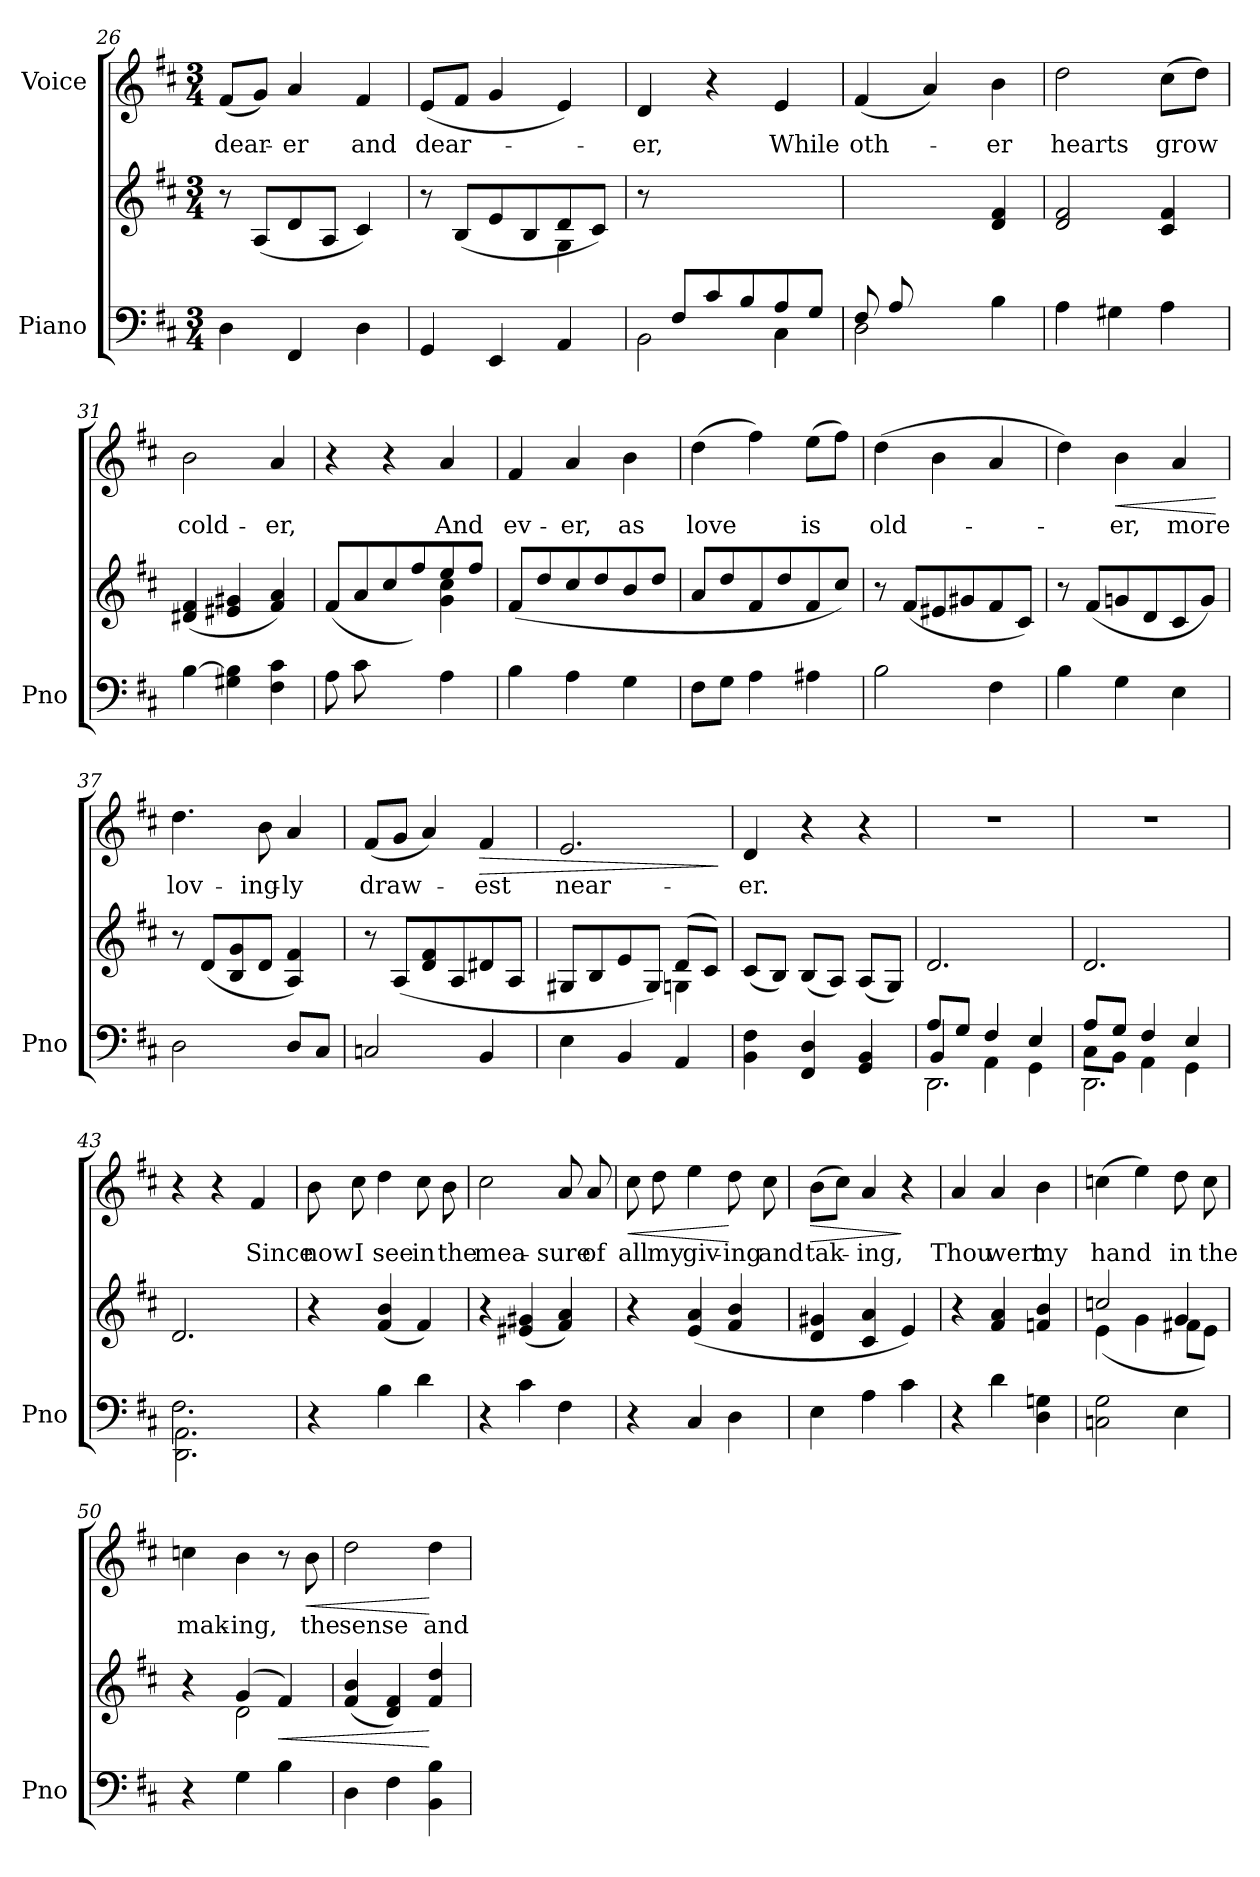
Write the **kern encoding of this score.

**kern	**kern	**dynam	**kern	**text	**dynam
*part2	*part2	*part2	*part1	*part1	*part1
*staff3	*staff2	*staff2/3	*staff1	*staff1	*staff1
*I"Piano	*	*	*I"Voice	*	*
*I'Pno	*	*	*	*	*
*clefF4	*clefG2	*	*clefG2	*	*
*k[f#c#]	*k[f#c#]	*	*k[f#c#]	*	*
*M3/4	*M3/4	*	*M3/4	*	*
=26	=26	=26	=26	=26	=26
!	!	!	!	!LO:LY:b	!
4D\	8r	.	(8f#/L	dear-	.
.	(8A/L	.	8g/J)	.	.
!	!	!	!	!LO:LY:b	!
4FF#/	8d/	.	4a/	-er	.
.	8A/J	.	.	.	.
!	!	!	!	!LO:LY:b	!
4D\	4c#/)	.	4f#/	and	.
=27	=27	=27	=27	=27	=27
*	*^	*	*	*	*
!	!	!	!	!	!LO:LY:b	!
4GG/	8r	2ryy	.	(>8e/L	dear-	.
.	(>8B/L	.	.	8f#/J	.	.
4EE/	8e/	.	.	4g/	.	.
.	8B/	.	.	.	.	.
4AA/	8d/	4G\	.	4e/)	.	.
.	8c#/J)	.	.	.	.	.
*	*v	*v	*	*	*	*
=28	=28	=28	=28	=28	=28
*^	*	*	*	*	*
!	!	!	!	!	!LO:LY:b	!
8ryy	2BB\	8r	.	4d/	-er,	.
(8F#/L	.	2ryy	.	.	.	.
8c#/	.	.	.	4r	.	.
8B/	.	.	.	.	.	.
!	!	!	!	!	!LO:LY:b	!
8A/	4C#\	.	.	4e/	While	.
8G/J	.	8ryy	.	.	.	.
=29	=29	=29	=29	=29	=29	=29
!	!	!	!	!	!LO:LY:b	!
8F#/L	2D\	4ryy	.	(4f#/	oth-	.
8A/	.	.	.	.	.	.
2ryy	.	8d\	.	4a/)	.	.
.	.	8f#\J)	.	.	.	.
!	!	!	!	!	!LO:LY:b	!
.	4B\	4d/ 4f#/	.	4b\	-er	.
!!LO:LB:g=z
=30	=30	=30	=30	=30	=30	=30
!	!	!	!	!	!LO:LY:b	!
*v	*v	*	*	*	*	*
4A\	2d/ 2f#/	.	2dd\	hearts	.
4G#X\	.	.	.	.	.
!	!	!	!	!LO:LY:b	!
4A\	4c#/ 4f#/	.	(8cc#\L	grow	.
.	.	.	8dd\J)	.	.
!!LO:LB:g=z
=31	=31	=31	=31	=31	=31
!	!	!	!	!LO:LY:b	!
[4B\	(>4d#X/ 4f#/	.	2b\	cold-	.
4G#X\ 4B\]	4e#X/ 4g#X/	.	.	.	.
!	!	!	!	!LO:LY:b	!
4F#\ 4c#\	4f#/ 4a/)	.	4a/	-er,	.
=32	=32	=32	=32	=32	=32
*	*^	*	*	*	*
*	*	*^	*	*	*	*
(<8A\L	(>8f#/L	2ryy	4ryy	.	4r	.	.
8c#\	8a/	.	.	.	.	.	.
4ryy	8cc#/	.	8f#\	.	4r	.	.
.	8ff#/	.	8a\J)	.	.	.	.
!	!	!	!	!	!	!LO:LY:b	!
4A\	8ee/	4g\ 4cc#\	4ryy	.	4a/	And	.
.	8ff#/J)	.	.	.	.	.	.
*	*v	*v	*v	*	*	*	*
=33	=33	=33	=33	=33	=33
!	!	!	!	!LO:LY:b	!
4B\	(<8f#/L	.	4f#/	ev-	.
.	8dd/	.	.	.	.
!	!	!	!	!LO:LY:b	!
4A\	8cc#/	.	4a/	-er,	.
.	8dd/	.	.	.	.
!	!	!	!	!LO:LY:b	!
4G\	8b/	.	4b\	as	.
.	8dd/J	.	.	.	.
=34	=34	=34	=34	=34	=34
!	!	!	!	!LO:LY:b	!
8F#\L	8a/L	.	(4dd\	love	.
8G\J	8dd/	.	.	.	.
4A\	8f#/	.	4ff#\)	.	.
.	8dd/	.	.	.	.
!	!	!	!	!LO:LY:b	!
4A#X\	8f#/	.	(8ee\L	is	.
.	8cc#/J)	.	8ff#\J)	.	.
=35	=35	=35	=35	=35	=35
!	!	!	!	!LO:LY:b	!
2B\	8r	.	(4dd\	old-	.
.	(8f#/L	.	.	.	.
.	8e#X/	.	4b\	.	.
.	8g#X/	.	.	.	.
4F#\	8f#/	.	4a/	.	.
.	8c#/J)	.	.	.	.
!!LO:LB:g=z
=36	=36	=36	=36	=36	=36
4B\	8r	.	4dd\)	.	.
.	(8f#/L	.	.	.	.
!	!	!	!	!LO:LY:b	!LO:HP:b
4G\	8gn/	.	4b\	-er,	<
.	8d/	.	.	.	.
!	!	!	!	!LO:LY:b	!
4E\	8c#/	.	4a/	more	.
.	8g/J)	.	.	.	.
.	.	.	.	.	[
!!LO:PB:g=z
=37	=37	=37	=37	=37	=37
!	!	!	!	!LO:LY:b	!
2D\	8r	.	4.dd\	lov-	.
.	(8d/L	.	.	.	.
.	8B/ 8g/	.	.	.	.
!	!	!	!	!LO:LY:b	!
.	8d/J	.	8b\	-ing-	.
!	!	!	!	!LO:LY:b	!
8D/L	4A/ 4f#/)	.	4a/	-ly	.
8C#/J	.	.	.	.	.
=38	=38	=38	=38	=38	=38
!	!	!	!	!LO:LY:b	!
2Cn/	8r	.	(8f#/L	draw-	.
.	(<8A/L	.	8g/J	.	.
.	8d/ 8f#/	.	4a/)	.	.
.	8A/	.	.	.	.
!	!	!	!	!LO:LY:b	!LO:HP:b
4BB/	8d#X/	.	4f#/	-est	>
.	8A/J	.	.	.	.
=39	=39	=39	=39	=39	=39
*	*^	*	*	*	*
!	!	!	!	!	!LO:LY:b	!
4E\	8G#X/L	2ryy	.	2.e/	near-	.
.	8B/	.	.	.	.	.
4BB/	8e/	.	.	.	.	.
.	8G#/J)	.	.	.	.	.
4AA/	(>8d/L	4Gn\	.	.	.	.
.	8c#/J)	.	.	.	.	.
*	*v	*v	*	*	*	*
.	.	.	.	.	]
=40	=40	=40	=40	=40	=40
!	!	!	!	!LO:LY:b	!
4BB\ 4F#\	(8c#/L	.	4d/	-er.	.
.	8B/J)	.	.	.	.
4FF#/ 4D/	(8B/L	.	4r	.	.
.	8A/J)	.	.	.	.
4GG/ 4BB/	(8A/L	.	4r	.	.
.	8G/J)	.	.	.	.
=41	=41	=41	=41	=41	=41
*^	*	*	*	*	*
*	*^	*	*	*	*	*
8A/L	4BB/	2.DD\	2.d/	.	2.r	.	.
8G/J	.	.	.	.	.	.	.
4F#/	4AA\	.	.	.	.	.	.
4E/	4GG\	.	.	.	.	.	.
!!LO:LB:g=z
=42	=42	=42	=42	=42	=42	=42	=42
8A/L	8C#\L	2.DD\	2.d/	.	2.r	.	.
8G/J	8BB\J	.	.	.	.	.	.
4F#/	4AA\	.	.	.	.	.	.
4E/	4GG\	.	.	.	.	.	.
*	*v	*v	*	*	*	*	*
!!LO:LB:g=z
=43	=43	=43	=43	=43	=43	=43
2.F#\	2.DD\ 2.AA\	2.d/	.	4r	.	.
.	.	.	.	4r	.	.
!	!	!	!	!	!LO:LY:b	!
.	.	.	.	4f#/	Since	.
*v	*v	*	*	*	*	*
=44	=44	=44	=44	=44	=44
!	!	!	!	!LO:LY:b	!
4r	4r	.	8b\	now	.
!	!	!	!	!LO:LY:b	!
.	.	.	8cc#\	I	.
!	!	!	!	!LO:LY:b	!
4B\	(>4f#/ 4b/	.	4dd\	see	.
!	!	!	!	!LO:LY:b	!
4d\	4f#/)	.	8cc#\	in	.
!	!	!	!	!LO:LY:b	!
.	.	.	8b\	the	.
=45	=45	=45	=45	=45	=45
!	!	!	!	!LO:LY:b	!
4r	4r	.	2cc#\	mea-	.
4c#\	(4e#X/ 4g#X/	.	.	.	.
!	!	!	!	!LO:LY:b	!
4F#\	4f#/ 4a/)	.	8a/	-sure	.
!	!	!	!	!LO:LY:b	!
.	.	.	8a/	of	.
=46	=46	=46	=46	=46	=46
!	!	!	!	!LO:LY:b	!LO:HP:b
4r	4r	.	8cc#\	all	<
!	!	!	!	!LO:LY:b	!
.	.	.	8dd\	my	.
!	!	!	!	!LO:LY:b	!
4C#/	(<4e/ 4a/	.	4ee\	giv-	.
!	!	!	!	!LO:LY:b	!
4D\	4f#/ 4b/	.	8dd\	-ing	[
!	!	!	!	!LO:LY:b	!
.	.	.	8cc#\	and	.
=47	=47	=47	=47	=47	=47
!	!	!	!	!LO:LY:b	!LO:HP:b
4E\	4d/ 4g#X/	.	(8b\L	tak-	>
.	.	.	8cc#\J)	.	.
!	!	!	!	!LO:LY:b	!
4A\	4c#/ 4a/	.	4a/	-ing,	.
4c#\	4e/)	.	4r	.	]
=48	=48	=48	=48	=48	=48
!	!	!	!	!LO:LY:b	!
4r	4r	.	4a/	Thou	.
!	!	!	!	!LO:LY:b	!
4d\	4f#/ 4a/	.	4a/	wert	.
!	!	!	!	!LO:LY:b	!
4D\ 4Gn\	4fn/ 4b/	.	4b\	my	.
!!LO:PB:g=z
=49	=49	=49	=49	=49	=49
*	*^	*	*	*	*
!	!	!	!	!	!LO:LY:b	!
2Cn\ 2G\	2ccn/	(4e\	.	(4ccn\	hand	.
.	.	4g\	.	4ee\)	.	.
!	!	!	!	!	!LO:LY:b	!
4E\	4g/	8f#X\L	.	8dd\	in	.
!	!	!	!	!	!LO:LY:b	!
.	.	8e\J)	.	8cc\	the	.
=50	=50	=50	=50	=50	=50	=50
!	!	!	!	!	!LO:LY:b	!
4r	4r	4ryy	.	4ccn\	mak-	.
!	!	!	!	!	!LO:LY:b	!
4G\	(4g/	2d\	.	4b\	-ing,	.
!	!	!	!LO:HP:b	!	!	!
4B\	4f#/)	.	<	8r	.	.
!	!	!	!	!	!LO:LY:b	!LO:HP:b
.	.	.	.	8b\	the	<
*	*v	*v	*	*	*	*
=51	=51	=51	=51	=51	=51
!	!	!	!	!LO:LY:b	!
4D\	(4f#/ 4b/	.	2dd\	sense	.
4F#\	4d/ 4f#/)	.	.	.	.
!	!	!	!	!LO:LY:b	!
4BB\ 4B\	4f#/ 4dd/	[	4dd\	and	[
=	=	=	=	=	=
*-	*-	*-	*-	*-	*-
